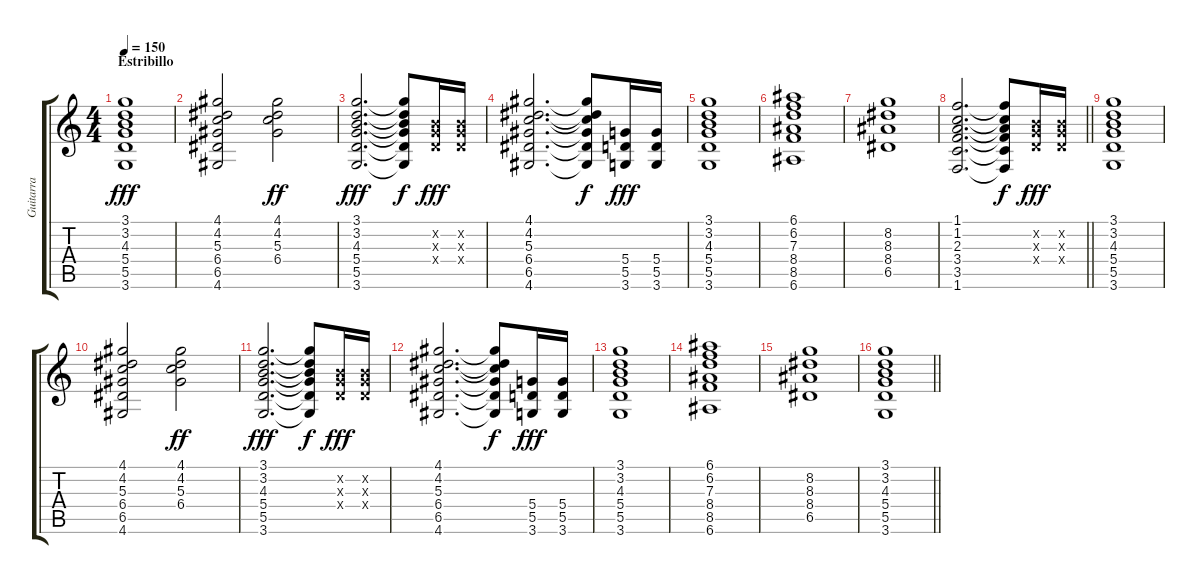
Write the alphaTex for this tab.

\track ("Guitarra" "Guitarra") {instrument overdrivenguitar}
\staff {score tabs}
\tuning (E4 B3 G3 D3 A2 E2) {hide}
\ts (4 4)
\section ("" "Estribillo")
\tempo 150
\clef g2
\ks c
(3.1 3.2 4.3 5.4 5.5 3.6).1{dy fff} |
(4.1 4.2 5.3 6.4 6.5 4.6).2 (4.1 4.2 5.3 6.4).2{dy ff} |
(3.1 3.2 4.3 5.4 5.5 3.6).2{d dy fff} (3.1{t} 3.2{t} 4.3{t} 5.4{t} 5.5{t} 3.6{t}).8{dy f} (0.2{x} 0.3{x} 0.4{x}).16{dy fff} (0.2{x} 0.3{x} 0.4{x}).16 |
(4.1 4.2 5.3 6.4 6.5 4.6).2{d} (4.1{t} 4.2{t} 5.3{t} 6.4{t} 6.5{t} 4.6{t}).8{dy f} (5.4 5.5 3.6).16{dy fff} (5.4 5.5 3.6).16 |
(3.1 3.2 4.3 5.4 5.5 3.6).1 |
(6.1 6.2 7.3 8.4 8.5 6.6).1 |
(8.2 8.3 8.4 6.5).1 |
\barLineRight lightlight
(1.1 1.2 2.3 3.4 3.5 1.6).2{d} (1.1{t} 1.2{t} 2.3{t} 3.4{t} 3.5{t} 1.6{t}).8{dy f} (0.2{x} 0.3{x} 0.4{x}).16{dy fff} (0.2{x} 0.3{x} 0.4{x}).16 |
(3.1 3.2 4.3 5.4 5.5 3.6).1 |
(4.1 4.2 5.3 6.4 6.5 4.6).2 (4.1 4.2 5.3 6.4).2{dy ff} |
(3.1 3.2 4.3 5.4 5.5 3.6).2{d dy fff} (3.1{t} 3.2{t} 4.3{t} 5.4{t} 5.5{t} 3.6{t}).8{dy f} (0.2{x} 0.3{x} 0.4{x}).16{dy fff} (0.2{x} 0.3{x} 0.4{x}).16 |
(4.1 4.2 5.3 6.4 6.5 4.6).2{d} (4.1{t} 4.2{t} 5.3{t} 6.4{t} 6.5{t} 4.6{t}).8{dy f} (5.4 5.5 3.6).16{dy fff} (5.4 5.5 3.6).16 |
(3.1 3.2 4.3 5.4 5.5 3.6).1 |
(6.1 6.2 7.3 8.4 8.5 6.6).1 |
(8.2 8.3 8.4 6.5).1 |
\barLineRight lightlight
(3.1 3.2 4.3 5.4 5.5 3.6).1
